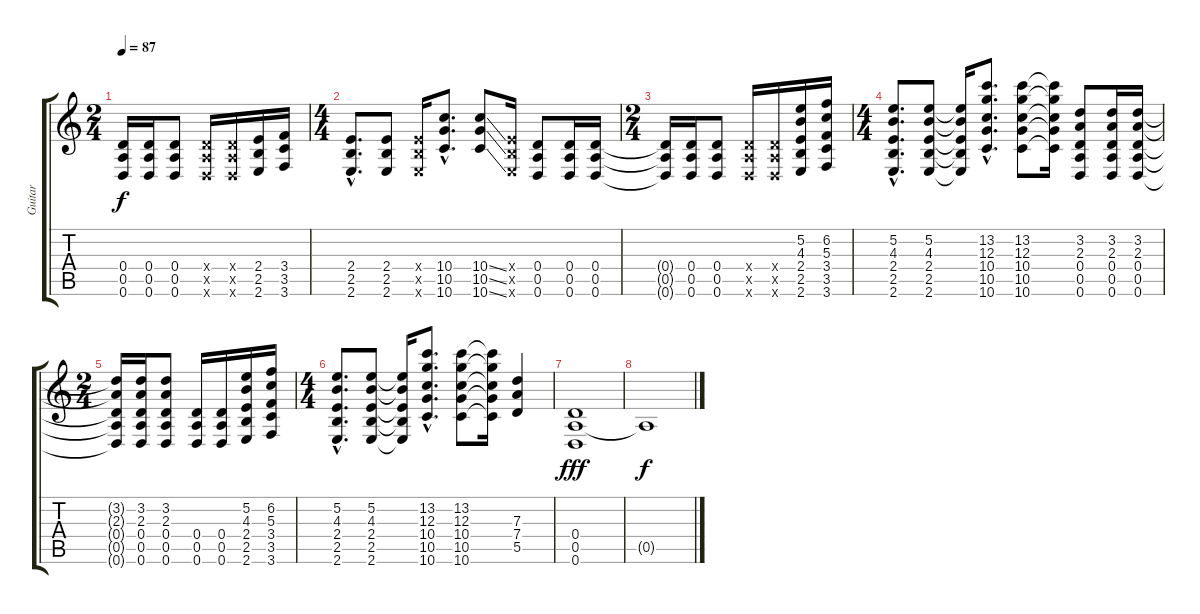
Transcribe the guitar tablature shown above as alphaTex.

\track ("Guitar" "Guitar") {instrument overdrivenguitar}
\staff {score tabs}
\tuning (E4 B3 G3 D3 A2 D2) {hide}
\ts (2 4)
\tempo 87
\clef g2
\ks c
(0.4{t} 0.5{t} 0.6{t}).16{dy f} (0.4 0.5 0.6).16 (0.4 0.5 0.6).8 (0.4{x} 0.5{x} 0.6{x}).16 (0.4{x} 0.5{x} 0.6{x}).16 (2.4 2.5 2.6).16 (3.4 3.5 3.6).16 |
\ts (4 4)
(2.4{hac} 2.5{hac} 2.6{hac}).8{d} (2.4 2.5 2.6).8 (2.4{x} 2.5{x} 2.6{x}).16 (10.4{hac} 10.5{hac} 10.6{hac}).8{d} (10.4{ss} 10.5{ss} 10.6{ss}).8 (2.4{x} 2.5{x} 2.6{x}).16 (0.4 0.5 0.6).8 (0.4 0.5 0.6).16 (0.4 0.5 0.6).16 |
\ts (2 4)
(0.4{t} 0.5{t} 0.6{t}).16 (0.4 0.5 0.6).16 (0.4 0.5 0.6).8 (0.4{x} 0.5{x} 0.6{x}).16 (0.4{x} 0.5{x} 0.6{x}).16 (5.2 4.3 2.4 2.5 2.6).16 (6.2 5.3 3.4 3.5 3.6).16 |
\ts (4 4)
(5.2{hac} 4.3{hac} 2.4{hac} 2.5{hac} 2.6{hac}).8{d} (5.2 4.3 2.4 2.5 2.6).8 (5.2{t} 4.3{t} 2.4{t} 2.5{t} 2.6{t}).16 (13.2{hac} 12.3{hac} 10.4{hac} 10.5{hac} 10.6{hac}).8{d} (13.2 12.3 10.4 10.5 10.6).8 (13.2{t} 12.3{t} 10.4{t} 10.5{t} 10.6{t}).16 (3.2 2.3 0.4 0.5 0.6).8 (3.2 2.3 0.4 0.5 0.6).16 (3.2 2.3 0.4 0.5 0.6).16 |
\ts (2 4)
(3.2{t} 2.3{t} 0.4{t} 0.5{t} 0.6{t}).16 (3.2 2.3 0.4 0.5 0.6).16 (3.2 2.3 0.4 0.5 0.6).8 (0.4 0.5 0.6).16 (0.4 0.5 0.6).16 (5.2 4.3 2.4 2.5 2.6).16 (6.2 5.3 3.4 3.5 3.6).16 |
\ts (4 4)
(5.2{hac} 4.3{hac} 2.4{hac} 2.5{hac} 2.6{hac}).8{d} (5.2 4.3 2.4 2.5 2.6).8 (5.2{t} 4.3{t} 2.4{t} 2.5{t} 2.6{t}).16 (13.2{hac} 12.3{hac} 10.4{hac} 10.5{hac} 10.6{hac}).8{d} (13.2 12.3 10.4 10.5 10.6).8 (13.2{t} 12.3{t} 10.4{t} 10.5{t} 10.6{t}).16 (7.3 7.4 5.5).4 |
(0.4 0.5 0.6).1{dy fff volume 0} |
0.5{t}.1{dy f}
